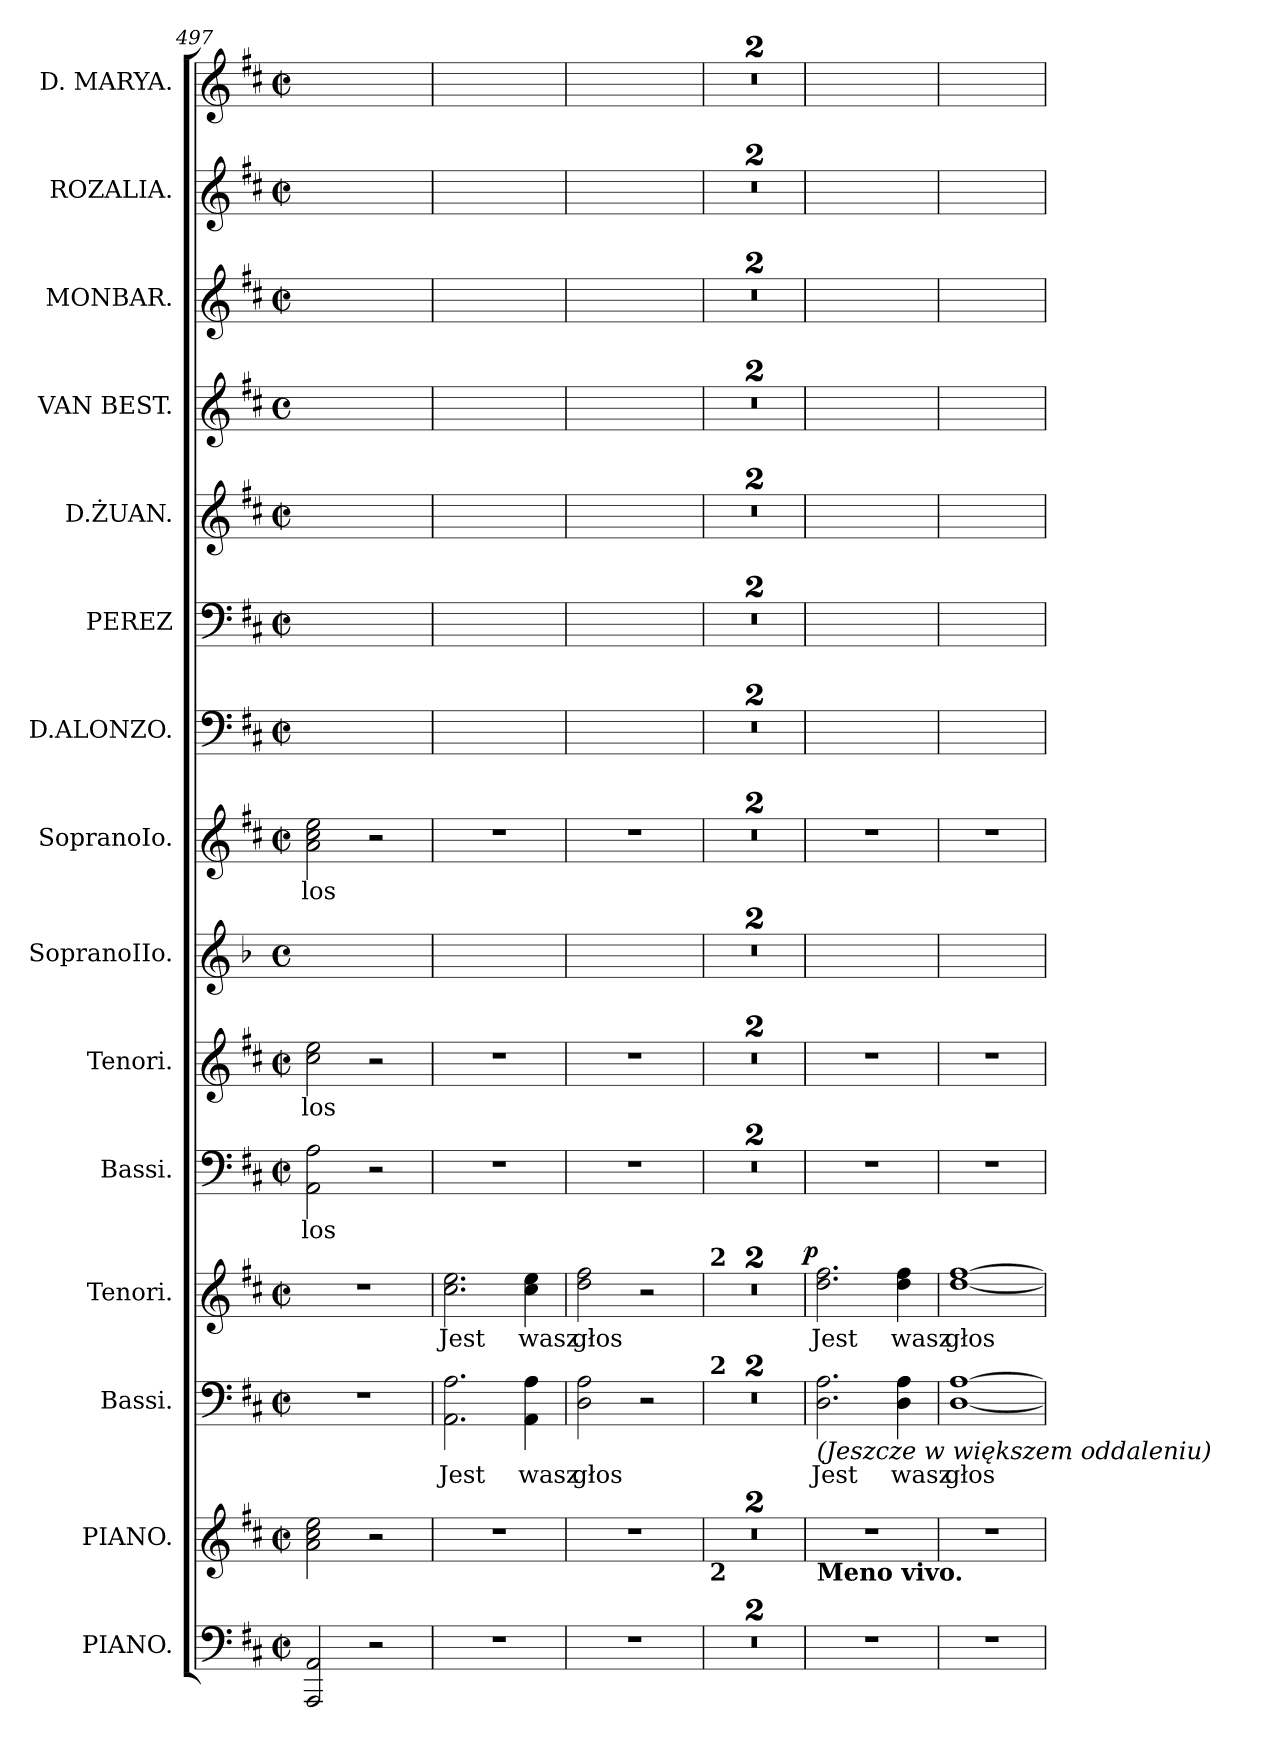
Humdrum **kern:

**kern	**kern	**kern	**text	**kern	**text	**dynam	**kern	**text	**kern	**text	**kern	**kern	**text	**kern	**kern	**kern	**kern	**kern	**kern	**kern
*part15	*part14	*part13	*part13	*part12	*part12	*part12	*part11	*part11	*part10	*part10	*part9	*part8	*part8	*part7	*part6	*part5	*part4	*part3	*part2	*part1
*staff15	*staff14	*staff13	*staff13	*staff12	*staff12	*staff12	*staff11	*staff11	*staff10	*staff10	*staff9	*staff8	*staff8	*staff7	*staff6	*staff5	*staff4	*staff3	*staff2	*staff1
*I"PIANO.	*I"PIANO.	*I"Bassi.	*	*I"Tenori.	*	*	*I"Bassi.	*	*I"Tenori.	*	*I"SopranoIIo.	*I"SopranoIo.	*	*I"D.ALONZO.	*I"PEREZ	*I"D.ŻUAN.	*I"VAN BEST.	*I"MONBAR.	*I"ROZALIA.	*I"D. MARYA.
*I'Pno	*I'Pno	*	*	*	*	*	*	*	*	*	*	*	*	*	*	*	*	*	*	*
*clefF4	*clefG2	*clefF4	*	*clefG2	*	*	*clefF4	*	*clefG2	*	*clefG2	*clefG2	*	*clefF4	*clefF4	*clefG2	*clefG2	*clefG2	*clefG2	*clefG2
*	*	*	*	*ITrd8c12	*	*	*	*	*ITrd8c12	*	*	*	*	*	*	*ITrd8c12	*ITrd8c12	*ITrd8c12	*	*
*k[f#c#]	*k[f#c#]	*k[f#c#]	*	*k[f#c#]	*	*	*k[f#c#]	*	*k[f#c#]	*	*k[b-]	*k[f#c#]	*	*k[f#c#]	*k[f#c#]	*k[f#c#]	*k[f#c#]	*k[f#c#]	*k[f#c#]	*k[f#c#]
*M2/2	*M2/2	*M2/2	*	*M2/2	*	*	*M2/2	*	*M2/2	*	*M4/4	*M2/2	*	*M2/2	*M2/2	*M2/2	*M4/4	*M2/2	*M2/2	*M2/2
*met(c|)	*met(c|)	*met(c|)	*	*met(c|)	*	*	*met(c|)	*	*met(c|)	*	*met(c)	*met(c|)	*	*met(c|)	*met(c|)	*met(c|)	*met(c)	*met(c|)	*met(c|)	*met(c|)
=497	=497	=497	=497	=497	=497	=497	=497	=497	=497	=497	=497	=497	=497	=497	=497	=497	=497	=497	=497	=497
2AAA/ 2AA/	2a\ 2cc#\ 2ee\	1r	.	1r	.	.	2AA\ 2A\	los	2c#\ 2e\	los	1ryy	2a\ 2cc#\ 2ee\	los	1ryy	1ryy	1ryy	1ryy	1ryy	1ryy	1ryy
2r	2r	.	.	.	.	.	2r	.	2r	.	.	2r	.	.	.	.	.	.	.	.
=498	=498	=498	=498	=498	=498	=498	=498	=498	=498	=498	=498	=498	=498	=498	=498	=498	=498	=498	=498	=498
1r	1r	2.AA\ 2.A\	Jest	2.c#\ 2.e\	Jest	.	1r	.	1r	.	1ryy	1r	.	1ryy	1ryy	1ryy	1ryy	1ryy	1ryy	1ryy
.	.	4AA\ 4A\	wasz	4c#\ 4e\	wasz	.	.	.	.	.	.	.	.	.	.	.	.	.	.	.
=499	=499	=499	=499	=499	=499	=499	=499	=499	=499	=499	=499	=499	=499	=499	=499	=499	=499	=499	=499	=499
1r	1r	2D\ 2A\	głos	2d\ 2f#\	głos	.	1r	.	1r	.	1ryy	1r	.	1ryy	1ryy	1ryy	1ryy	1ryy	1ryy	1ryy
.	.	2r	.	2r	.	.	.	.	.	.	.	.	.	.	.	.	.	.	.	.
=500	=500	=500	=500	=500	=500	=500	=500	=500	=500	=500	=500	=500	=500	=500	=500	=500	=500	=500	=500	=500
!	!	!	!	!LO:TX:a:B:t=2	!	!	!	!	!	!	!	!	!	!	!	!	!	!	!	!
!	!	!LO:TX:a:B:t=2	!	!	!	!	!	!	!	!	!	!	!	!	!	!	!	!	!	!
!	!LO:TX:b:B:t=2	!	!	!	!	!	!	!	!	!	!	!	!	!	!	!	!	!	!	!
1r	1r	1r	.	1r	.	.	1r	.	1r	.	1ryy	1r	.	1ryy	1ryy	1ryy	1ryy	1ryy	1ryy	1ryy
=501	=501	=501	=501	=501	=501	=501	=501	=501	=501	=501	=501	=501	=501	=501	=501	=501	=501	=501	=501	=501
1r	1r	1r	.	1r	.	.	1r	.	1r	.	1ryy	1r	.	1ryy	1ryy	1ryy	1ryy	1ryy	1ryy	1ryy
=502	=502	=502	=502	=502	=502	=502	=502	=502	=502	=502	=502	=502	=502	=502	=502	=502	=502	=502	=502	=502
!	!	!LO:TX:b:i:t=(Jeszcze w większem oddaleniu)	!	!	!	!	!	!	!	!	!	!	!	!	!	!	!	!	!	!
!	!LO:TX:b:B:t=Meno vivo.	!	!	!	!	!	!	!	!	!	!	!	!	!	!	!	!	!	!	!
!	!	!	!	!	!	!LO:DY:b:rj	!	!	!	!	!	!	!	!	!	!	!	!	!	!
1r	1r	2.D\ 2.A\	Jest	2.d\ 2.f#\	Jest	p	1r	.	1r	.	1ryy	1r	.	1ryy	1ryy	1ryy	1ryy	1ryy	1ryy	1ryy
.	.	4D\ 4A\	wasz	4d\ 4f#\	wasz	.	.	.	.	.	.	.	.	.	.	.	.	.	.	.
=503	=503	=503	=503	=503	=503	=503	=503	=503	=503	=503	=503	=503	=503	=503	=503	=503	=503	=503	=503	=503
1r	1r	[1D [1A	głos	[1d [1f#	głos	.	1r	.	1r	.	1ryy	1r	.	1ryy	1ryy	1ryy	1ryy	1ryy	1ryy	1ryy
=	=	=	=	=	=	=	=	=	=	=	=	=	=	=	=	=	=	=	=	=
*-	*-	*-	*-	*-	*-	*-	*-	*-	*-	*-	*-	*-	*-	*-	*-	*-	*-	*-	*-	*-
